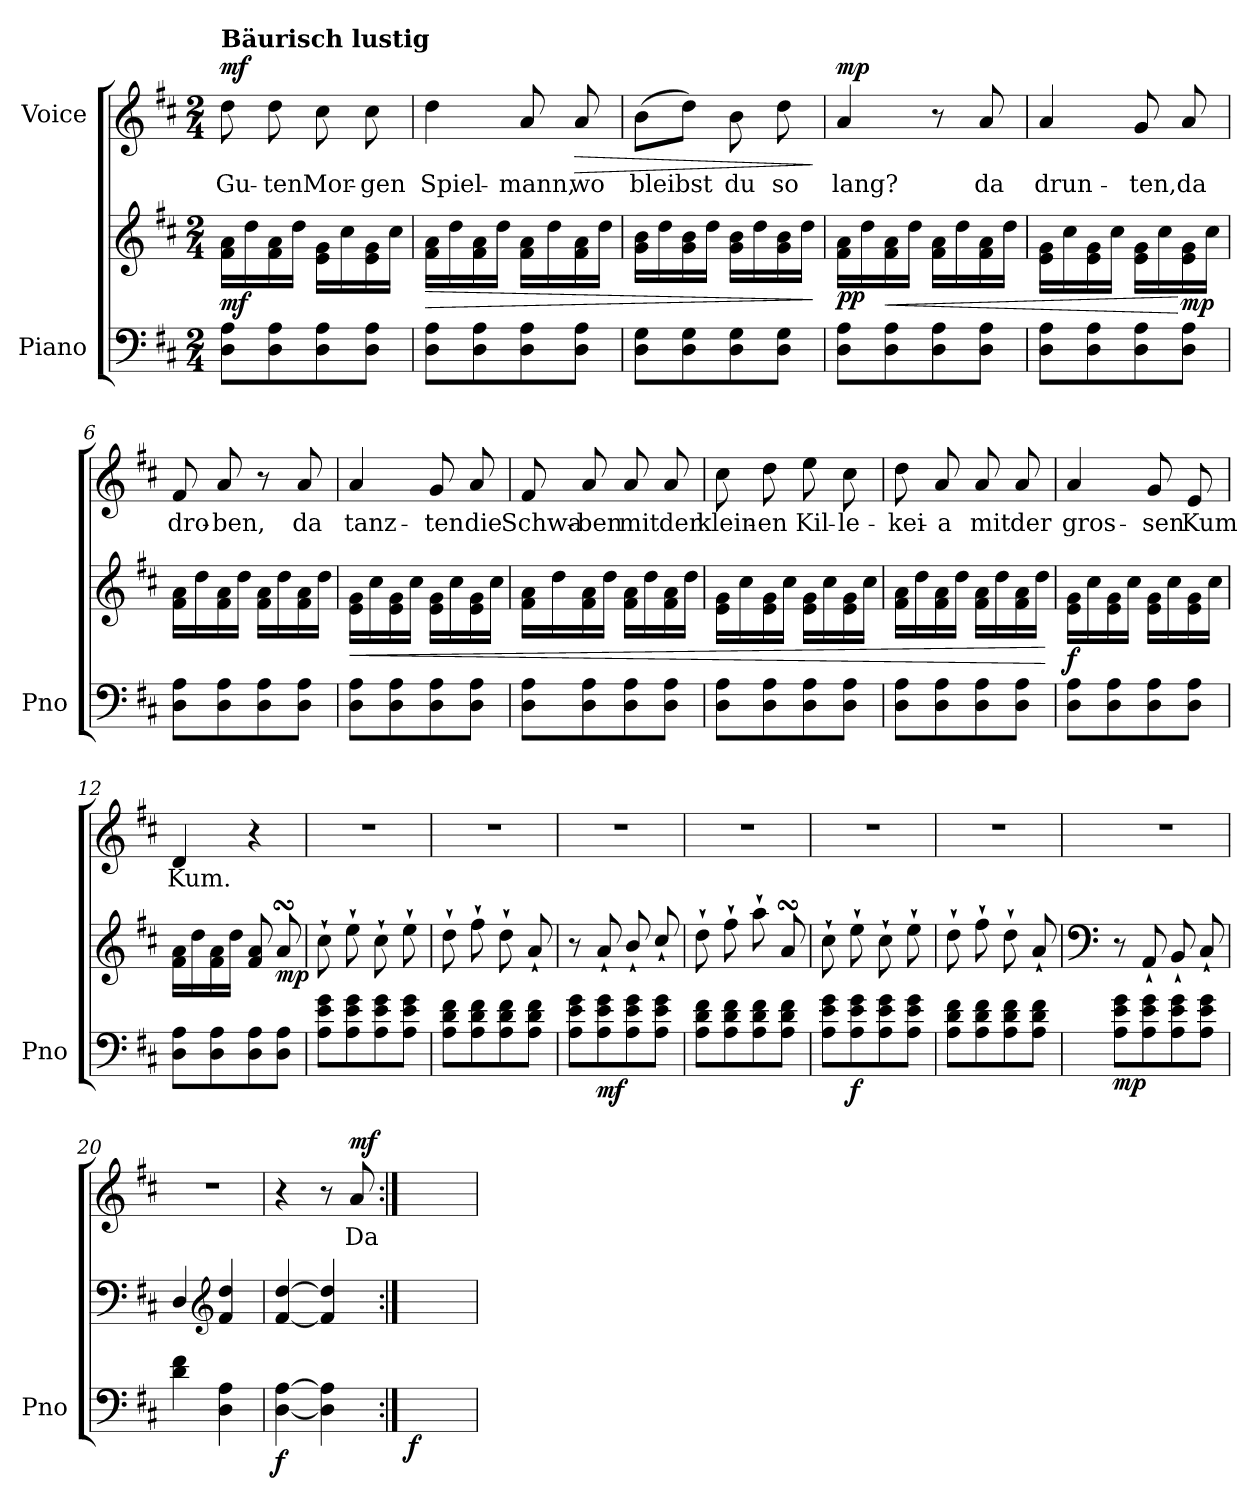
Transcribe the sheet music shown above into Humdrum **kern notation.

**kern	**kern	**dynam	**kern	**text	**dynam
*part2	*part2	*part2	*part1	*part1	*part1
*staff3	*staff2	*staff2/3	*staff1	*staff1	*staff1
*I"Piano	*	*	*I"Voice	*	*
*I'Pno	*	*	*	*	*
*clefF4	*clefG2	*	*clefG2	*	*
*k[f#c#]	*k[f#c#]	*	*k[f#c#]	*	*
*M2/4	*M2/4	*	*M2/4	*	*
=1	=1	=1	=1	=1	=1
!	!	!	!LO:TX:a:B:t=Bäurisch lustig	!	!
!	!	!LO:DY:b	!	!LO:LY:b	!LO:DY:a
8D\ 8A\L	16f#\ 16a\LL	mf	8dd\	Gu-	mf
.	16dd\	.	.	.	.
!	!	!	!	!LO:LY:b	!
8D\ 8A\	16f#\ 16a\	.	8dd\	-ten	.
.	16dd\JJ	.	.	.	.
!	!	!	!	!LO:LY:b	!
8D\ 8A\	16e\ 16g\LL	.	8cc#\	Mor-	.
.	16cc#\	.	.	.	.
!	!	!	!	!LO:LY:b	!
8D\ 8A\J	16e\ 16g\	.	8cc#\	-gen	.
.	16cc#\JJ	.	.	.	.
=2	=2	=2	=2	=2	=2
!	!	!LO:HP:b	!	!LO:LY:b	!
8D\ 8A\L	16f#\ 16a\LL	>	4dd\	Spiel-	.
.	16dd\	.	.	.	.
8D\ 8A\	16f#\ 16a\	.	.	.	.
.	16dd\JJ	.	.	.	.
!	!	!	!	!LO:LY:b	!
8D\ 8A\	16f#\ 16a\LL	.	8a/	-mann,	.
.	16dd\	.	.	.	.
!	!	!	!	!LO:LY:b	!LO:HP:b
8D\ 8A\J	16f#\ 16a\	.	8a/	wo	>
.	16dd\JJ	.	.	.	.
=3	=3	=3	=3	=3	=3
!	!	!	!	!LO:LY:b	!
8D\ 8G\L	16g\ 16b\LL	.	(8b\L	bleibst	.
.	16dd\	.	.	.	.
8D\ 8G\	16g\ 16b\	.	8dd\J)	.	.
.	16dd\JJ	.	.	.	.
!	!	!	!	!LO:LY:b	!
8D\ 8G\	16g\ 16b\LL	.	8b\	du	.
.	16dd\	.	.	.	.
!	!	!	!	!LO:LY:b	!
8D\ 8G\J	16g\ 16b\	.	8dd\	so	.
.	16dd\JJ	.	.	.	.
.	.	]	.	.	]
=4	=4	=4	=4	=4	=4
!	!	!LO:DY:b	!	!LO:LY:b	!LO:DY:a
8D\ 8A\L	16f#\ 16a\LL	pp	4a/	lang?	mp
.	16dd\	.	.	.	.
!	!	!LO:HP:b	!	!	!
8D\ 8A\	16f#\ 16a\	<	.	.	.
.	16dd\JJ	.	.	.	.
8D\ 8A\	16f#\ 16a\LL	.	8r	.	.
.	16dd\	.	.	.	.
!	!	!	!	!LO:LY:b	!
8D\ 8A\J	16f#\ 16a\	.	8a/	da	.
.	16dd\JJ	.	.	.	.
=5	=5	=5	=5	=5	=5
!	!	!	!	!LO:LY:b	!
8D\ 8A\L	16e\ 16g\LL	.	4a/	drun-	.
.	16cc#\	.	.	.	.
8D\ 8A\	16e\ 16g\	.	.	.	.
.	16cc#\JJ	.	.	.	.
!	!	!	!	!LO:LY:b	!
8D\ 8A\	16e\ 16g\LL	.	8g/	-ten,	.
.	16cc#\	.	.	.	.
!	!	!LO:DY:n=1:b	!	!LO:LY:b	!
8D\ 8A\J	16e\ 16g\	[ mp	8a/	da	.
.	16cc#\JJ	.	.	.	.
=6	=6	=6	=6	=6	=6
!	!	!	!	!LO:LY:b	!
8D\ 8A\L	16f#\ 16a\LL	.	8f#/	dro-	.
.	16dd\	.	.	.	.
!	!	!	!	!LO:LY:b	!
8D\ 8A\	16f#\ 16a\	.	8a/	-ben,	.
.	16dd\JJ	.	.	.	.
8D\ 8A\	16f#\ 16a\LL	.	8r	.	.
.	16dd\	.	.	.	.
!	!	!	!	!LO:LY:b	!
8D\ 8A\J	16f#\ 16a\	.	8a/	da	.
.	16dd\JJ	.	.	.	.
!!LO:LB:g=z
=7	=7	=7	=7	=7	=7
!	!	!LO:HP:b	!	!LO:LY:b	!
8D\ 8A\L	16e\ 16g\LL	<	4a/	tanz-	.
.	16cc#\	.	.	.	.
8D\ 8A\	16e\ 16g\	.	.	.	.
.	16cc#\JJ	.	.	.	.
!	!	!	!	!LO:LY:b	!
8D\ 8A\	16e\ 16g\LL	.	8g/	-ten	.
.	16cc#\	.	.	.	.
!	!	!	!	!LO:LY:b	!
8D\ 8A\J	16e\ 16g\	.	8a/	die	.
.	16cc#\JJ	.	.	.	.
=8	=8	=8	=8	=8	=8
!	!	!	!	!LO:LY:b	!
8D\ 8A\L	16f#\ 16a\LL	.	8f#/	Schwa-	.
.	16dd\	.	.	.	.
!	!	!	!	!LO:LY:b	!
8D\ 8A\	16f#\ 16a\	.	8a/	-ben	.
.	16dd\JJ	.	.	.	.
!	!	!	!	!LO:LY:b	!
8D\ 8A\	16f#\ 16a\LL	.	8a/	mit	.
.	16dd\	.	.	.	.
!	!	!	!	!LO:LY:b	!
8D\ 8A\J	16f#\ 16a\	.	8a/	der	.
.	16dd\JJ	.	.	.	.
=9	=9	=9	=9	=9	=9
!	!	!	!	!LO:LY:b	!
8D\ 8A\L	16e\ 16g\LL	.	8cc#\	klein-	.
.	16cc#\	.	.	.	.
!	!	!	!	!LO:LY:b	!
8D\ 8A\	16e\ 16g\	.	8dd\	-en	.
.	16cc#\JJ	.	.	.	.
!	!	!	!	!LO:LY:b	!
8D\ 8A\	16e\ 16g\LL	.	8ee\	Kil-	.
.	16cc#\	.	.	.	.
!	!	!	!	!LO:LY:b	!
8D\ 8A\J	16e\ 16g\	.	8cc#\	-le-	.
.	16cc#\JJ	.	.	.	.
=10	=10	=10	=10	=10	=10
!	!	!	!	!LO:LY:b	!
8D\ 8A\L	16f#\ 16a\LL	.	8dd\	-kei-	.
.	16dd\	.	.	.	.
!	!	!	!	!LO:LY:b	!
8D\ 8A\	16f#\ 16a\	.	8a/	-a	.
.	16dd\JJ	.	.	.	.
!	!	!	!	!LO:LY:b	!
8D\ 8A\	16f#\ 16a\LL	.	8a/	mit	.
.	16dd\	.	.	.	.
!	!	!	!	!LO:LY:b	!
8D\ 8A\J	16f#\ 16a\	.	8a/	der	.
.	16dd\JJ	.	.	.	.
.	.	[	.	.	.
=11	=11	=11	=11	=11	=11
!	!	!LO:DY:b	!	!LO:LY:b	!
8D\ 8A\L	16e\ 16g\LL	f	4a/	gros-	.
.	16cc#\	.	.	.	.
8D\ 8A\	16e\ 16g\	.	.	.	.
.	16cc#\JJ	.	.	.	.
!	!	!	!	!LO:LY:b	!
8D\ 8A\	16e\ 16g\LL	.	8g/	-sen	.
.	16cc#\	.	.	.	.
!	!	!	!	!LO:LY:b	!
8D\ 8A\J	16e\ 16g\	.	8e/	Kum	.
.	16cc#\JJ	.	.	.	.
=12	=12	=12	=12	=12	=12
!	!	!	!	!LO:LY:b	!
8D\ 8A\L	16f#\ 16a\LL	.	4d/	Kum.	.
.	16dd\	.	.	.	.
8D\ 8A\	16f#\ 16a\	.	.	.	.
.	16dd\JJ	.	.	.	.
8D\ 8A\	8f#/ 8a/	.	4r	.	.
!	!	!LO:DY:b	!	!	!
8D\ 8A\J	8asSSS/	mp	.	.	.
!!LO:LB:g=z
=13	=13	=13	=13	=13	=13
8A\ 8e\ 8g\L	8cc#`\	.	2r	.	.
8A\ 8e\ 8g\	8ee`\	.	.	.	.
8A\ 8e\ 8g\	8cc#`\	.	.	.	.
8A\ 8e\ 8g\J	8ee`\	.	.	.	.
=14	=14	=14	=14	=14	=14
8A\ 8d\ 8f#\L	8dd`\	.	2r	.	.
8A\ 8d\ 8f#\	8ff#`\	.	.	.	.
8A\ 8d\ 8f#\	8dd`\	.	.	.	.
8A\ 8d\ 8f#\J	8a`/	.	.	.	.
=15	=15	=15	=15	=15	=15
8A\ 8e\ 8g\L	8r	.	2r	.	.
!	!	!LO:DY:b=2	!	!	!
8A\ 8e\ 8g\	8a`/	mf	.	.	.
8A\ 8e\ 8g\	8b`/	.	.	.	.
8A\ 8e\ 8g\J	8cc#`/	.	.	.	.
=16	=16	=16	=16	=16	=16
8A\ 8d\ 8f#\L	8dd`\	.	2r	.	.
8A\ 8d\ 8f#\	8ff#`\	.	.	.	.
8A\ 8d\ 8f#\	8aa`\	.	.	.	.
8A\ 8d\ 8f#\J	8asSSS/	.	.	.	.
=17	=17	=17	=17	=17	=17
8A\ 8e\ 8g\L	8cc#`\	.	2r	.	.
!	!	!LO:DY:b=2	!	!	!
8A\ 8e\ 8g\	8ee`\	f	.	.	.
8A\ 8e\ 8g\	8cc#`\	.	.	.	.
8A\ 8e\ 8g\J	8ee`\	.	.	.	.
=18	=18	=18	=18	=18	=18
8A\ 8d\ 8f#\L	8dd`\	.	2r	.	.
8A\ 8d\ 8f#\	8ff#`\	.	.	.	.
8A\ 8d\ 8f#\	8dd`\	.	.	.	.
8A\ 8d\ 8f#\J	8a`/	.	.	.	.
=19	=19	=19	=19	=19	=19
*	*clefF4	*	*	*	*
!	!	!LO:DY:b=2	!	!	!
8A\ 8e\ 8g\L	8r	mp	2r	.	.
8A\ 8e\ 8g\	8AA`/	.	.	.	.
8A\ 8e\ 8g\	8BB`/	.	.	.	.
8A\ 8e\ 8g\J	8C#`/	.	.	.	.
=20	=20	=20	=20	=20	=20
4d\ 4f#\	4D/	.	2r	.	.
*	*clefG2	*	*	*	*
4D\ 4A\	4f#/ 4dd/	.	.	.	.
=21	=21	=21	=21	=21	=21
!	!	!LO:DY:b=2	!	!	!
[4D\ [4A\	[4f#/ [4dd/	f	4r	.	.
4D\] 4A\]	4f#/] 4dd/]	.	8r	.	.
!	!	!	!	!LO:LY:b	!LO:DY:a
.	.	.	8a/	Da	mf
=21X1:|!	=21X1:|!	=21X1:|!	=21X1:|!	=21X1:|!	=21X1:|!
!	!	!LO:DY:b=2	!	!	!
2D\yy 2A\yy	2f#/yy 2dd/yy	f	2ryy	.	.
=	=	=	=	=	=
*-	*-	*-	*-	*-	*-
